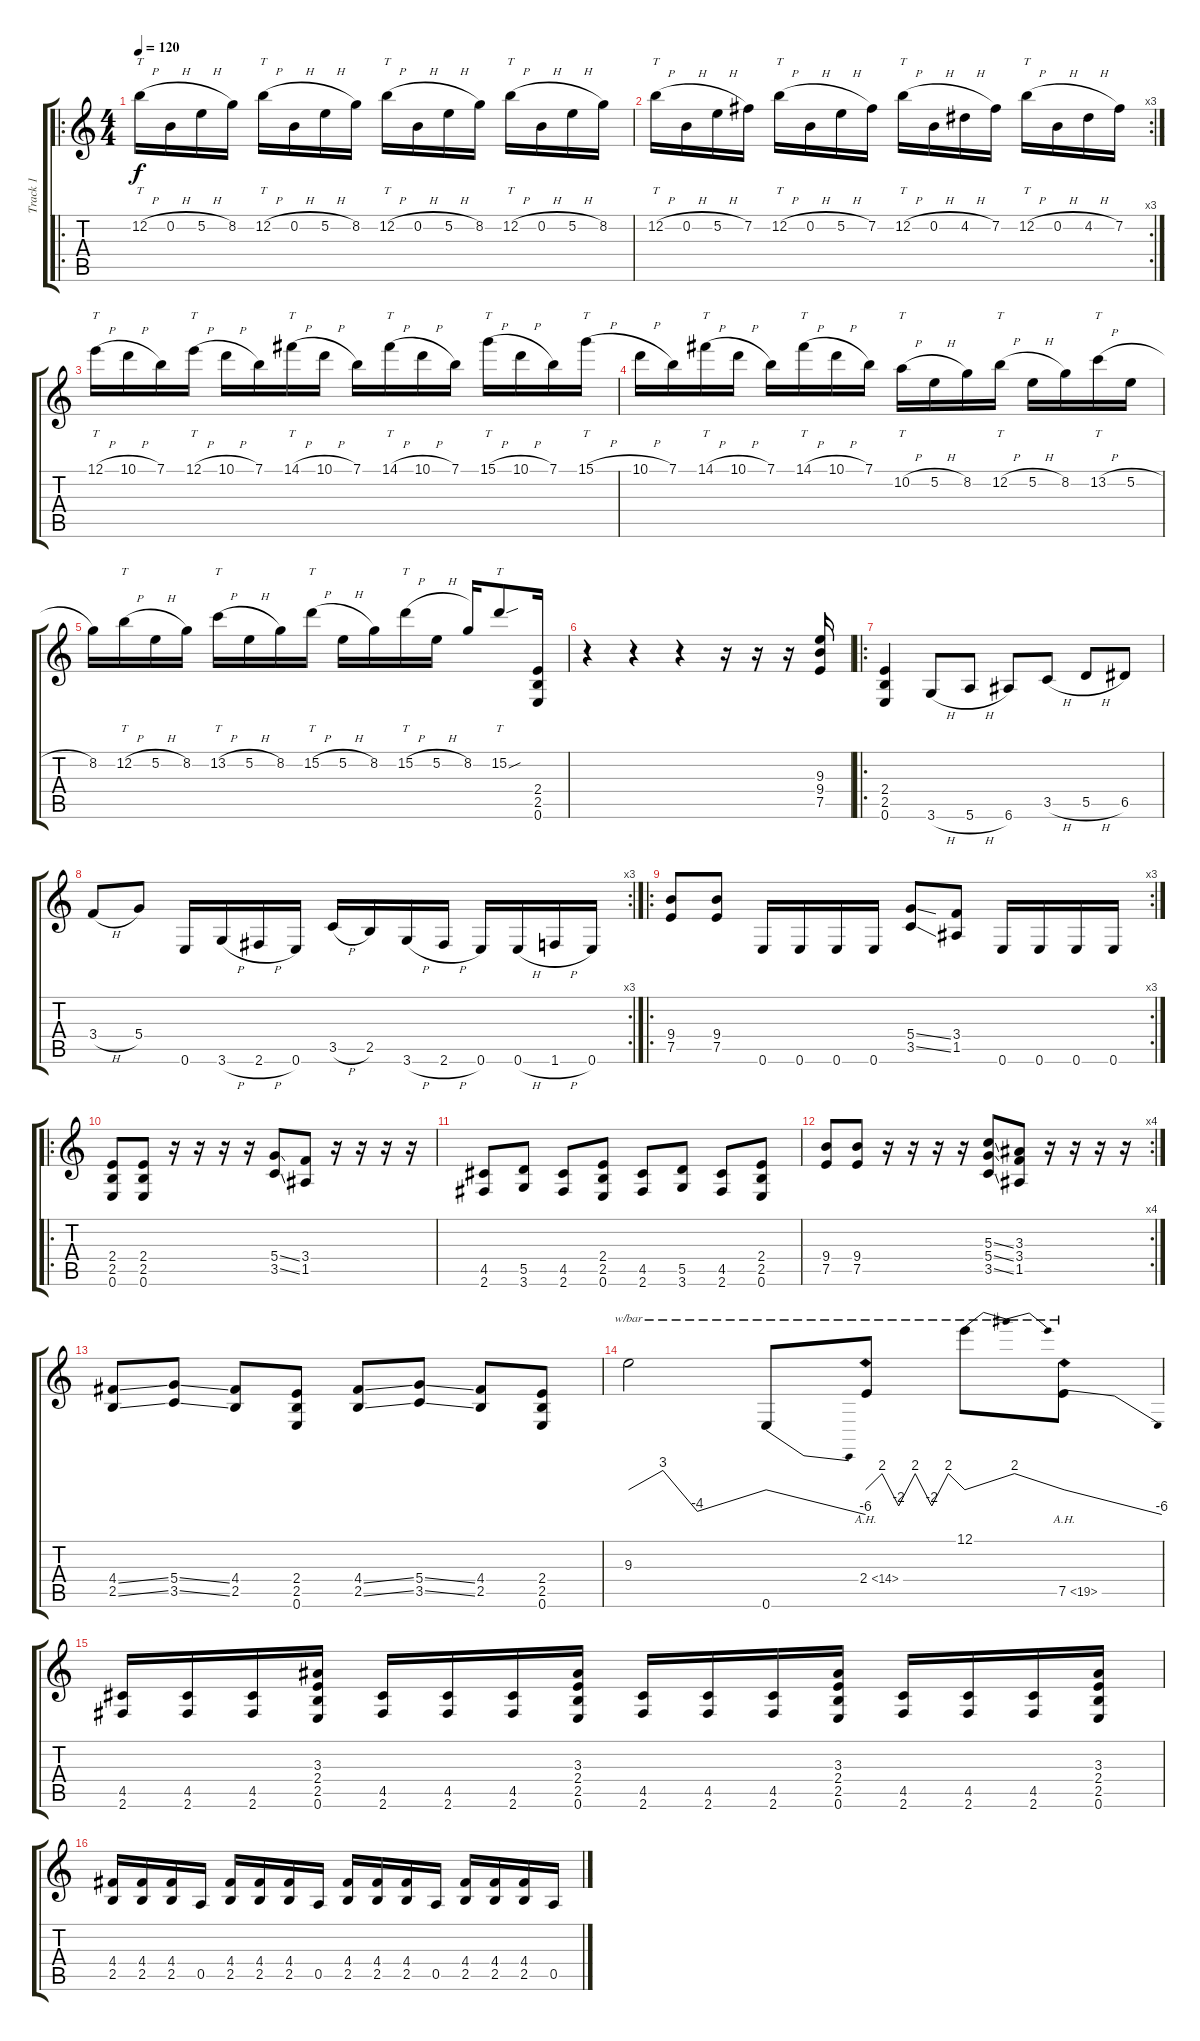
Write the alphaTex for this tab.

\track ("Track 1" "Track 1") {instrument distortionguitar}
\staff {score tabs}
\tuning (E4 B3 G3 D3 A2 E2) {hide}
\ro
\ts (4 4)
\tempo 120
\clef g2
\ks c
12.2{h}.16{tt dy f instrument distortionguitar} 0.2{h}.16 5.2{h}.16 8.2.16 12.2{h}.16{tt} 0.2{h}.16 5.2{h}.16 8.2.16 12.2{h}.16{tt} 0.2{h}.16 5.2{h}.16 8.2.16 12.2{h}.16{tt} 0.2{h}.16 5.2{h}.16 8.2.16 |
\rc 3
12.2{h}.16{tt} 0.2{h}.16 5.2{h}.16 7.2.16 12.2{h}.16{tt} 0.2{h}.16 5.2{h}.16 7.2.16 12.2{h}.16{tt} 0.2{h}.16 4.2{h}.16 7.2.16 12.2{h}.16{tt} 0.2{h}.16 4.2{h}.16 7.2.16 |
12.1{h}.16{tt} 10.1{h}.16 7.1.16 12.1{h}.16{tt} 10.1{h}.16 7.1.16 14.1{h}.16{tt} 10.1{h}.16 7.1.16 14.1{h}.16{tt} 10.1{h}.16 7.1.16 15.1{h}.16{tt} 10.1{h}.16 7.1.16 15.1{h}.16{tt} |
10.1{h}.16 7.1.16 14.1{h}.16{tt} 10.1{h}.16 7.1.16 14.1{h}.16{tt} 10.1{h}.16 7.1.16 10.2{h}.16{tt} 5.2{h}.16 8.2.16 12.2{h}.16{tt} 5.2{h}.16 8.2.16 13.2{h}.16{tt} 5.2{h}.16 |
8.2.16 12.2{h}.16{tt} 5.2{h}.16 8.2.16 13.2{h}.16{tt} 5.2{h}.16 8.2.16 15.2{h}.16{tt} 5.2{h}.16 8.2.16 15.2{h}.16{tt} 5.2{h}.16 8.2.16 15.2{sou}.8{tt} (2.4 2.5 0.6).16 |
r.4 r.4 r.4 r.16 r.16 r.16 (9.3 9.4 7.5).16 |
\ro
(2.4 2.5 0.6).4 3.6{h}.8 5.6{h}.8 6.6.8 3.5{h}.8 5.5{h}.8 6.5.8 |
\rc 3
3.4{h}.8 5.4.8 0.6.16 3.6{h}.16 2.6{h}.16 0.6.16 3.5{h}.16 2.5.16 3.6{h}.16 2.6{h}.16 0.6.16 0.6{h}.16 1.6{h}.16 0.6.16 |
\ro
\rc 3
(9.4 7.5).8 (9.4 7.5).8 0.6.16 0.6.16 0.6.16 0.6.16 (5.4{ss} 3.5{ss}).8 (3.4 1.5).8 0.6.16 0.6.16 0.6.16 0.6.16 |
\ro
(2.4 2.5 0.6).8 (2.4 2.5 0.6).8 r.16 r.16 r.16 r.16 (5.4{ss} 3.5{ss}).8 (3.4 1.5).8 r.16 r.16 r.16 r.16 |
(4.5 2.6).8 (5.5 3.6).8 (4.5 2.6).8 (2.4 2.5 0.6).8 (4.5 2.6).8 (5.5 3.6).8 (4.5 2.6).8 (2.4 2.5 0.6).8 |
\rc 4
(9.4 7.5).8 (9.4 7.5).8 r.16 r.16 r.16 r.16 (5.3{ss} 5.4{ss} 3.5{ss}).8 (3.3 3.4 1.5).8 r.16 r.16 r.16 r.16 |
(4.4{ss} 2.5{ss}).8 (5.4{ss} 3.5{ss}).8 (4.4 2.5).8 (2.4 2.5 0.6).8 (4.4{ss} 2.5{ss}).8 (5.4{ss} 3.5{ss}).8 (4.4 2.5).8 (2.4 2.5 0.6).8 |
9.3.2{tbe (custom default 0 0 15 12 30 -16 60 0)} 0.6.8{tbe (dive default 0 0 60 -24)} 2.4{ah 12}.8{tbe (custom default 0 0 10 8 20 -8 30 8 40 -8 50 8 60 0)} 12.1.8{tbe (dip default 0 0 30 8 60 0)} 7.5{ah 12}.8{tbe (dive default 0 0 60 -24)} |
(4.5 2.6).16 (4.5 2.6).16 (4.5 2.6).16 (3.3 2.4 2.5 0.6).16 (4.5 2.6).16 (4.5 2.6).16 (4.5 2.6).16 (3.3 2.4 2.5 0.6).16 (4.5 2.6).16 (4.5 2.6).16 (4.5 2.6).16 (3.3 2.4 2.5 0.6).16 (4.5 2.6).16 (4.5 2.6).16 (4.5 2.6).16 (3.3 2.4 2.5 0.6).16 |
(4.4 2.5).16 (4.4 2.5).16 (4.4 2.5).16 0.5.16 (4.4 2.5).16 (4.4 2.5).16 (4.4 2.5).16 0.5.16 (4.4 2.5).16 (4.4 2.5).16 (4.4 2.5).16 0.5.16 (4.4 2.5).16 (4.4 2.5).16 (4.4 2.5).16 0.5.16
